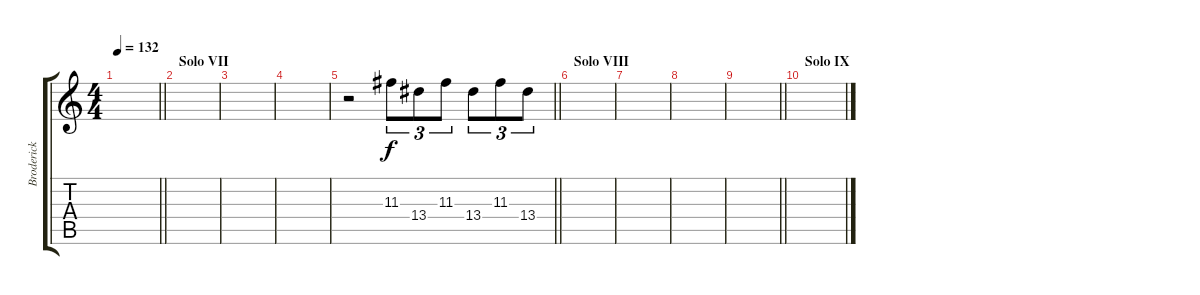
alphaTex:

\track ("Broderick Lead (Melody)" "Broderick ") {instrument distortionguitar}
\staff {score tabs}
\tuning (E4 B3 G3 D3 A2 E2) {hide}
\ts (4 4)
\tempo 132
\clef g2
\barLineRight lightlight
\ks c
|
\section ("" "Solo VII")
|
|
|
\barLineRight lightlight
r.2 11.3.8{tu (3 2)} 13.4.8{tu (3 2)} 11.3.8{tu (3 2)} 13.4.8{tu (3 2)} 11.3.8{tu (3 2)} 13.4.8{tu (3 2)} |
\section ("" "Solo VIII")
|
|
|
\barLineRight lightlight
|
\section ("" "Solo IX")
